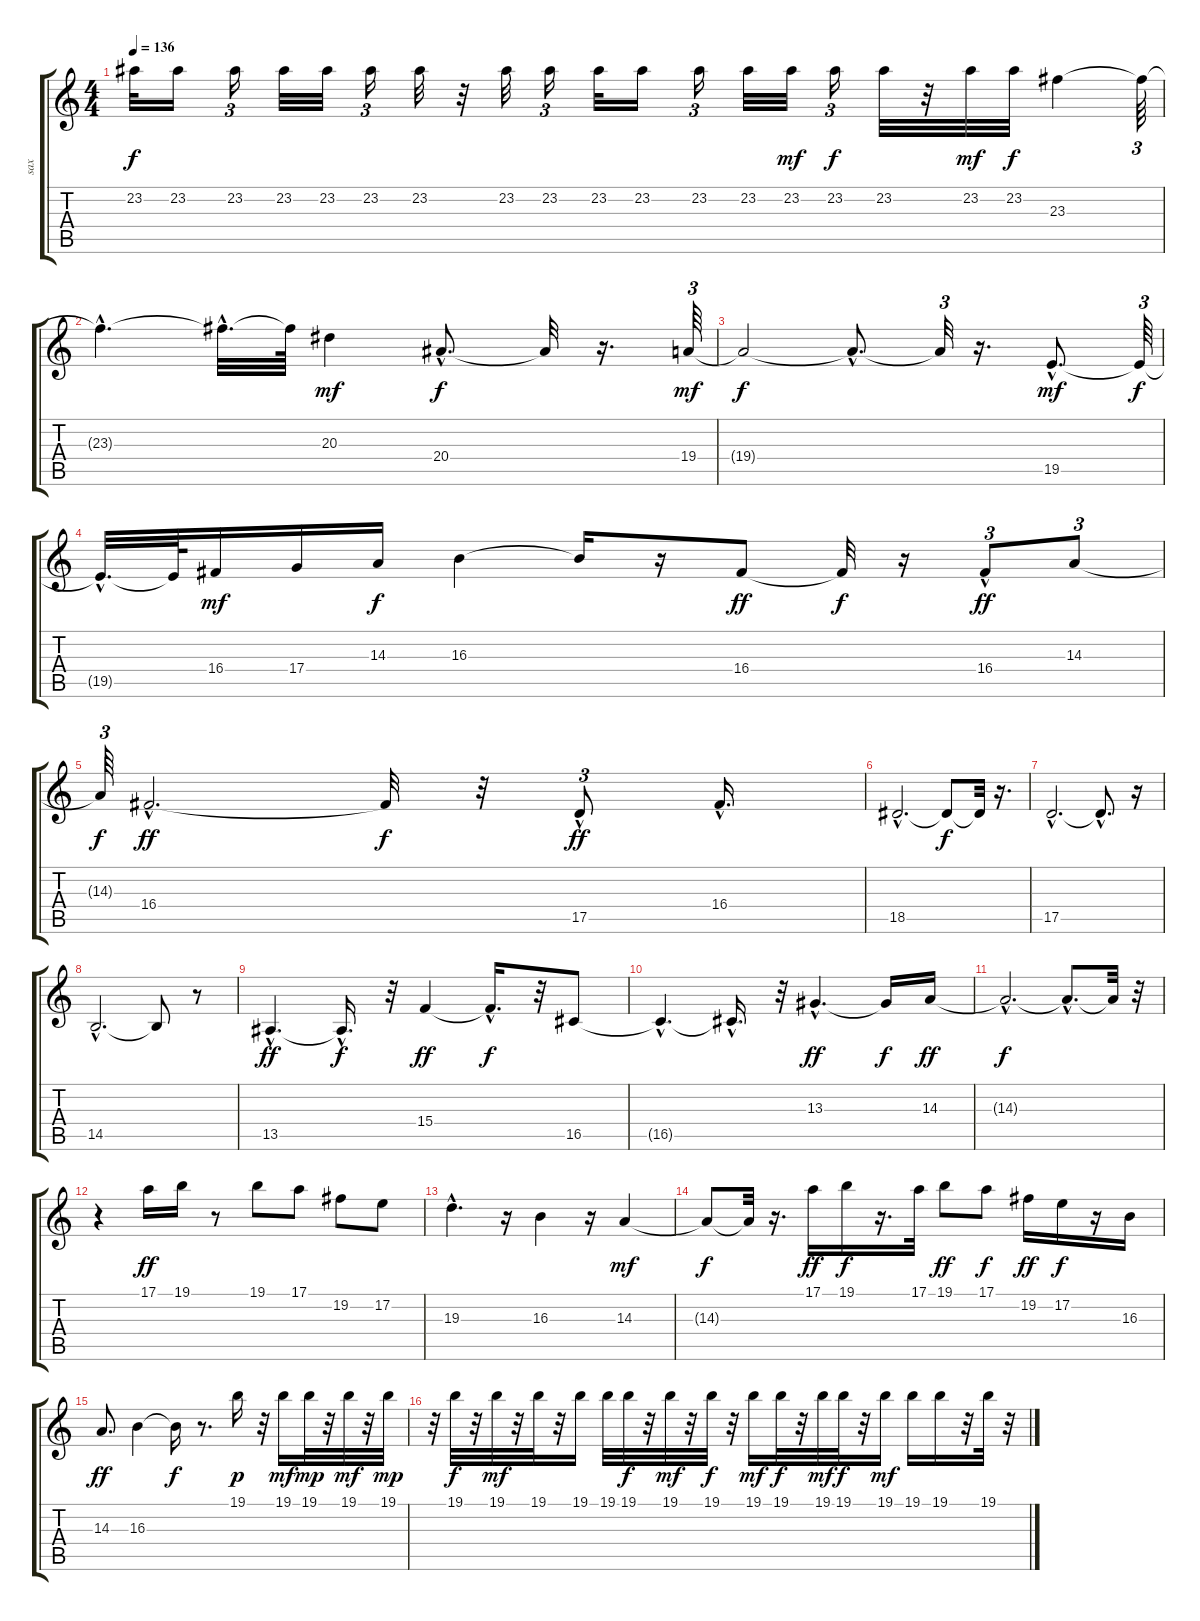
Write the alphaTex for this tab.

\track ("sax     " "sax     ") {instrument sopranosax}
\staff {score tabs}
\tuning (E4 B3 G3 D3 A2 E2) {hide}
\ts (4 4)
\tempo 136
\clef g2
\ks c
23.2.32{dy f volume 16} 23.2.16{volume 16} 23.2.16{tu (3 2) volume 16} 23.2.32{volume 16} 23.2.32{volume 16} 23.2.16{tu (3 2) volume 15} 23.2.32{volume 15} r.32 23.2.32{volume 15} 23.2.16{tu (3 2) volume 15} 23.2.32{volume 14} 23.2.16{volume 14} 23.2.16{tu (3 2) volume 14} 23.2.32{volume 14} 23.2.32{dy mf volume 14} 23.2.16{tu (3 2) dy f volume 14} 23.2.32{volume 13} r.32 23.2.32{dy mf volume 13} 23.2.32{dy f} 23.3.4{volume 16} 23.3{t}.64{tu (3 2)} |
23.3{hac t}.4{d} 23.3{hac t}.32{d} 23.3{t}.64 20.3.4{dy mf volume 16} 20.4{hac}.8{d dy f} 20.4{t}.32 r.16{d} 19.4.64{tu (3 2) dy mf} |
19.4{t}.2{dy f} 19.4{hac t}.8{d} 19.4{t}.32{tu (3 2)} r.16{d} 19.5{hac}.8{d dy mf volume 16} 19.5{t}.64{tu (3 2) dy f} |
19.5{hac t}.32{d} 19.5{t}.64 16.4.16{dy mf} 17.4.16 14.3.16{dy f} 16.3.4 16.3{t}.16 r.16 16.4.8{dy ff} 16.4{t}.32{dy f} r.16 16.4{hac}.8{tu (3 2) dy ff} 14.3.8{tu (3 2)} |
14.3{t}.64{tu (3 2) dy f} 16.4{hac}.2{d dy ff volume 16} 16.4{t}.32{dy f} r.32 17.5{hac}.8{tu (3 2) dy ff volume 16} 16.4{hac}.16{d} |
18.5{hac}.2{d volume 16} 18.5{t}.8{dy f} 18.5{t}.32 r.16{d} |
17.5{hac}.2{d volume 16} 17.5{hac t}.8{d} r.16 |
14.5{hac}.2{d volume 16} 14.5{t}.8 r.8 |
13.5{hac}.4{d dy ff volume 16} 13.5{hac t}.16{d dy f} r.32 15.4.4{dy ff} 15.4{hac t}.16{d dy f} r.32 16.5.8 |
16.5{hac t}.4{d} 16.5{hac t}.16{d} r.32 13.3{hac}.4{d dy ff} 13.3{t}.16{dy f} 14.3.16{dy ff} |
14.3{hac t}.2{d dy f} 14.3{hac t}.8{d} 14.3{t}.32 r.32 |
r.4 17.1.16{dy ff volume 16} 19.1.16 r.8 19.1.8 17.1.8 19.2.8 17.2.8 |
19.3{hac}.4{d} r.16 16.3.4 r.16 14.3.4{dy mf} |
14.3{t}.8{dy f} 14.3{t}.32 r.16{d} 17.1.16{dy ff} 19.1.16{dy f} r.16{d} 17.1.32 19.1.8{dy ff} 17.1.8{dy f} 19.2.16{dy ff} 17.2.16{dy f} r.16 16.3.16 |
14.3.8{d dy ff} 16.3.4 16.3{t}.16{dy f} r.8{d} 19.1.16{dy p} r.32 19.1.16{dy mf} 19.1.32{dy mp} r.32 19.1.32{dy mf} r.32 19.1.32{dy mp} |
r.32 19.1.32{dy f} r.32 19.1.32{dy mf} r.32 19.1.32 r.32 19.1.16 19.1.32 19.1.32{dy f} r.32 19.1.32{dy mf} r.32 19.1.32{dy f} r.32 19.1.16{dy mf} 19.1.32{dy f} r.32 19.1.32{dy mf} 19.1.32{dy f} r.32 19.1.16{dy mf} 19.1.16 19.1.16 r.32 19.1.32 r.32
